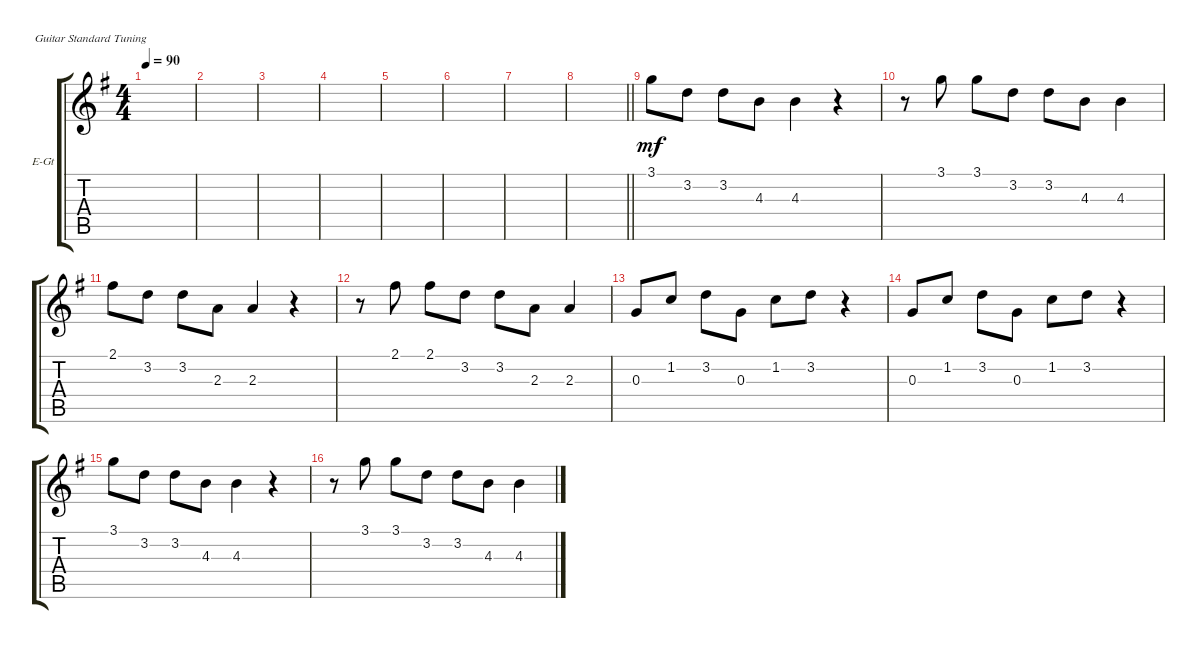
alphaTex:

\defaultSystemsLayout 4
\bracketExtendMode groupsimilarinstruments
\firstSystemTrackNameOrientation horizontal
\otherSystemsTrackNameOrientation horizontal
\track ("Strat Ovd" "E-Gt") {instrument overdrivenguitar}
\staff {score tabs}
\tuning (E4 B3 G3 D3 A2 E2)
\ts (4 4)
\tempo 90
\clef g2
\ks g
|
|
|
|
|
|
|
\barLineRight lightlight
|
3.1.8{dy mf} 3.2.8 3.2.8 4.3.8 4.3.4 r.4 |
r.8 3.1.8 3.1.8 3.2.8 3.2.8 4.3.8 4.3.4 |
2.1.8 3.2.8 3.2.8 2.3.8 2.3.4 r.4 |
r.8 2.1.8 2.1.8 3.2.8 3.2.8 2.3.8 2.3.4 |
0.3.8 1.2.8 3.2.8 0.3.8 1.2.8 3.2.8 r.4 |
0.3.8 1.2.8 3.2.8 0.3.8 1.2.8 3.2.8 r.4 |
3.1.8 3.2.8 3.2.8 4.3.8 4.3.4 r.4 |
r.8 3.1.8 3.1.8 3.2.8 3.2.8 4.3.8 4.3.4
